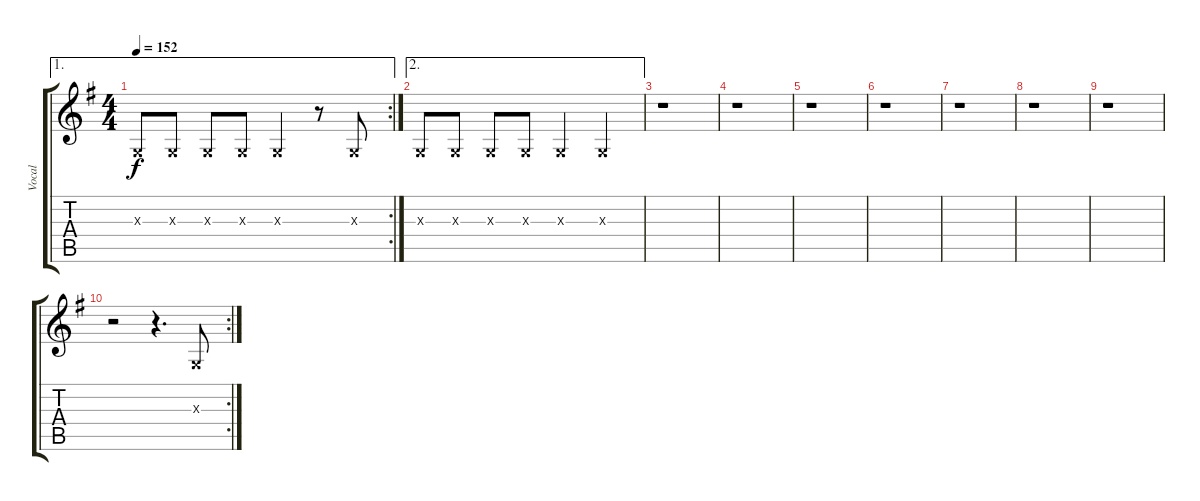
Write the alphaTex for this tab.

\track ("Vocal" "Vocal") {instrument sopranosax}
\staff {score tabs}
\tuning (E4 B3 G3 D3 A2 E2) {hide}
\ae 1
\rc 2
\ts (4 4)
\tempo 152
\clef g2
\ks g
0.3{x}.8{dy f} 0.3{x}.8 0.3{x}.8 0.3{x}.8 0.3{x}.4 r.8 0.3{x}.8 |
\ae 2
0.3{x}.8 0.3{x}.8 0.3{x}.8 0.3{x}.8 0.3{x}.4 0.3{x}.4 |
r.1 |
r.1 |
r.1 |
r.1 |
r.1 |
r.1 |
r.1 |
\rc 2
r.2 r.4{d} 0.3{x}.8
